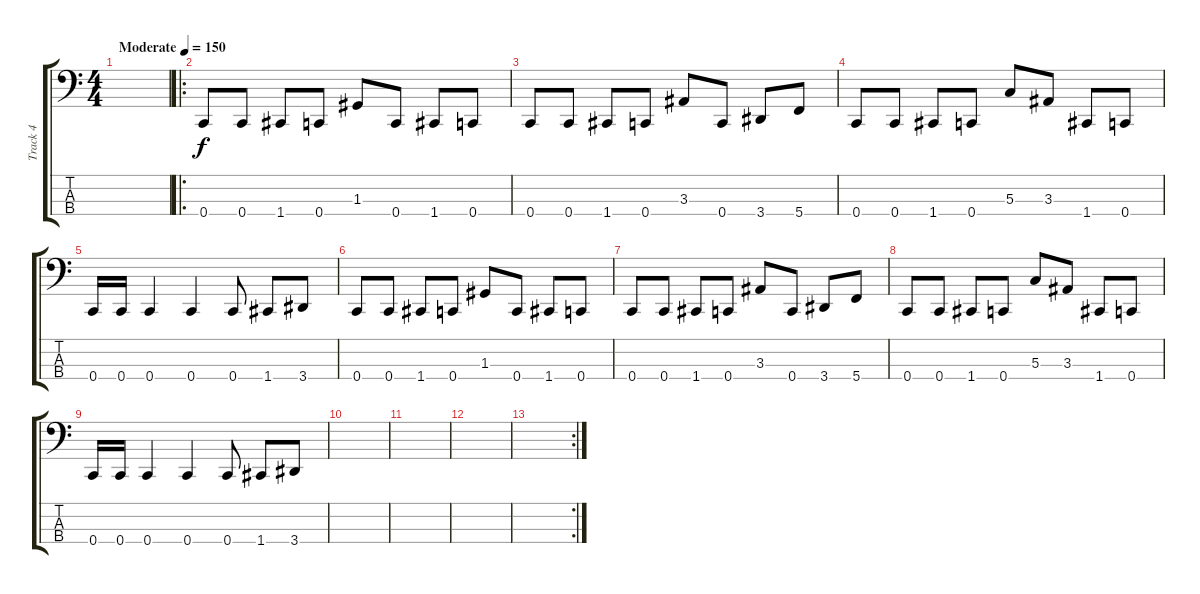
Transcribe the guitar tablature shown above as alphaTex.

\track ("Track 4" "Track 4") {instrument electricbasspick}
\staff {score tabs}
\tuning (F2 C2 G1 C1) {hide}
\ts (4 4)
\tempo (150 "Moderate")
\clef f4
\ks c
|
\ro
0.4.8 0.4.8 1.4.8 0.4.8 1.3.8 0.4.8 1.4.8 0.4.8 |
0.4.8 0.4.8 1.4.8 0.4.8 3.3.8 0.4.8 3.4.8 5.4.8 |
0.4.8 0.4.8 1.4.8 0.4.8 5.3.8 3.3.8 1.4.8 0.4.8 |
0.4.16 0.4.16 0.4.4 0.4.4 0.4.8 1.4.8 3.4.8 |
0.4.8 0.4.8 1.4.8 0.4.8 1.3.8 0.4.8 1.4.8 0.4.8 |
0.4.8 0.4.8 1.4.8 0.4.8 3.3.8 0.4.8 3.4.8 5.4.8 |
0.4.8 0.4.8 1.4.8 0.4.8 5.3.8 3.3.8 1.4.8 0.4.8 |
0.4.16 0.4.16 0.4.4 0.4.4 0.4.8 1.4.8 3.4.8 |
|
|
|
\rc 2
